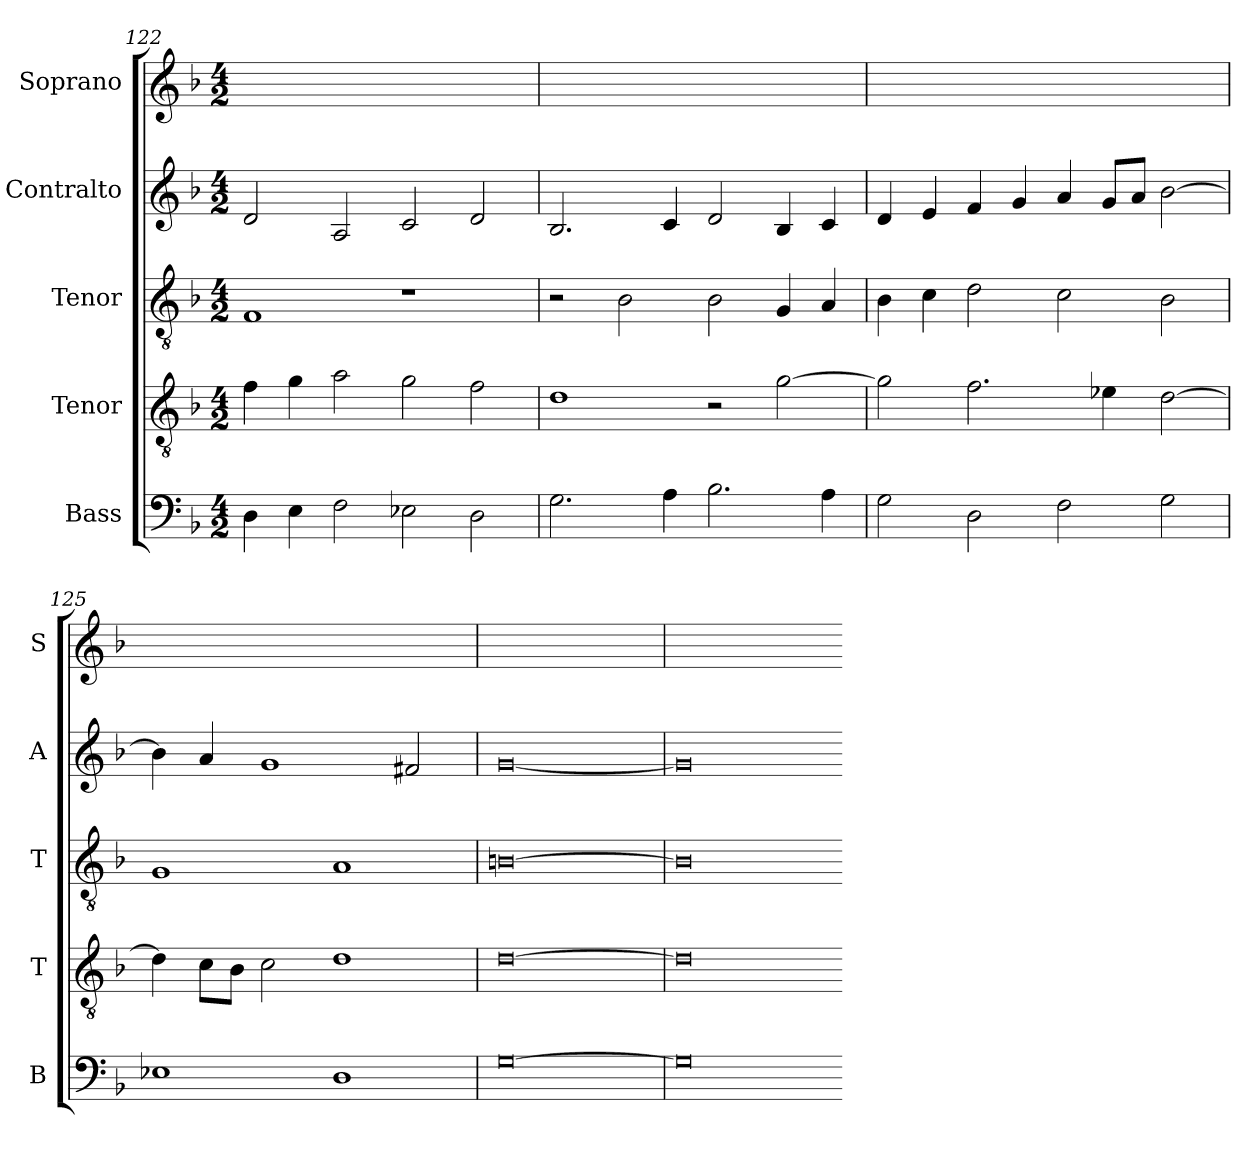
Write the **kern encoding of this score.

**kern	**kern	**kern	**kern	**kern
*part5	*part4	*part3	*part2	*part1
*staff5	*staff4	*staff3	*staff2	*staff1
*I"Bass	*I"Tenor	*I"Tenor	*I"Contralto	*I"Soprano
*I'B	*I'T	*I'T	*I'A	*I'S
*clefF4	*clefGv2	*clefGv2	*clefG2	*clefG2
*k[b-]	*k[b-]	*k[b-]	*k[b-]	*k[b-]
*G:dor	*G:dor	*G:dor	*G:dor	*G:dor
*M4/2	*M4/2	*M4/2	*M4/2	*M4/2
=122	=122	=122	=122	=122
4D	4f	1F	2d	0ryy
4E	4g	.	.	.
2F	2a	.	2A	.
2E-X	2g	1r	2c	.
2D	2f	.	2d	.
=123	=123	=123	=123	=123
2.G	1d	2r	2.B-	0ryy
.	.	2B-	.	.
4A	.	.	4c	.
2.B-	2r	2B-	2d	.
.	[2g	4G	4B-	.
4A	.	4A	4c	.
=124	=124	=124	=124	=124
2G	2g]	4B-	4d	0ryy
.	.	4c	4e	.
2D	2.f	2d	4f	.
.	.	.	4g	.
2F	.	2c	4a	.
.	4e-X	.	8g/L	.
.	.	.	8a/J	.
2G	[2d	2B-	[2b-	.
=125	=125	=125	=125	=125
1E-X	4d]	1G	4b-]	0ryy
.	8c\L	.	4a	.
.	8B-\J	.	.	.
.	2c	.	1g	.
1D	1d	1A	.	.
.	.	.	2f#X	.
=126	=126	=126	=126	=126
[0G	[0d	[0Bn	[0g	0ryy
=127	=127	=127	=127	=127
0G]	0d]	0B]	0g]	0ryy
=-	=-	=-	=-	=-
*-	*-	*-	*-	*-
